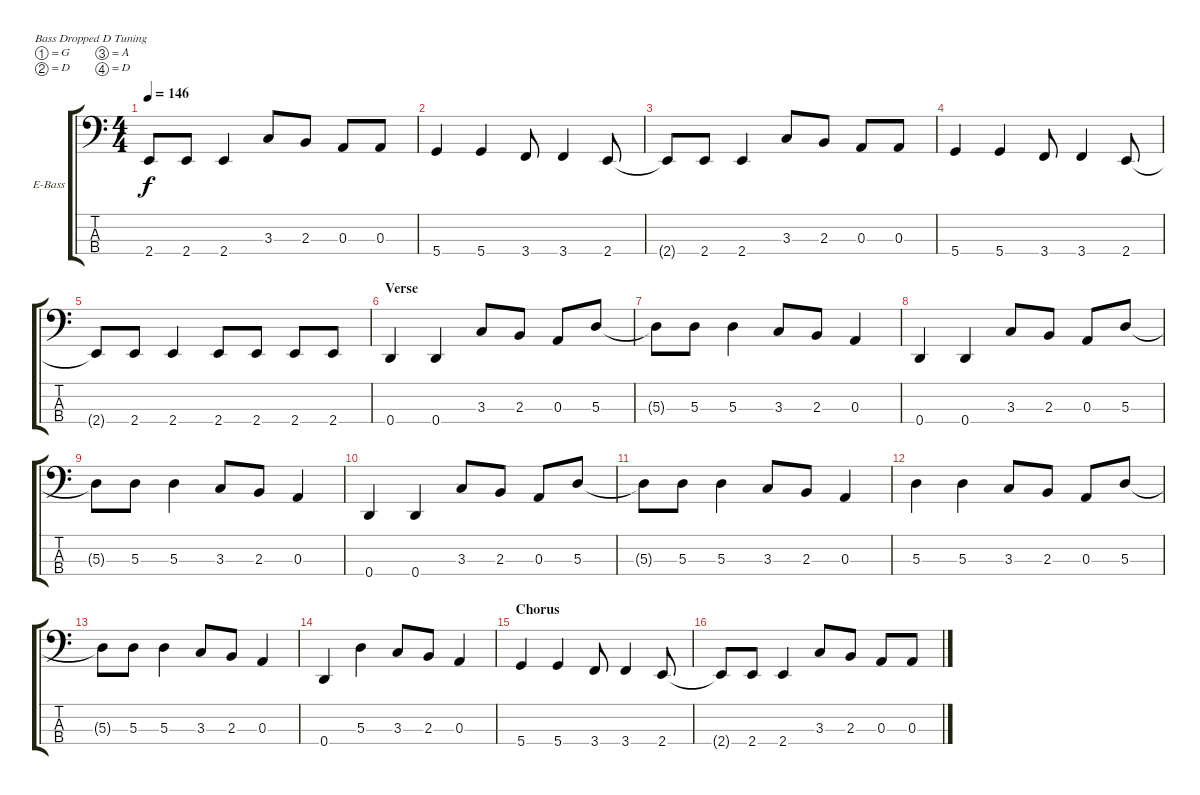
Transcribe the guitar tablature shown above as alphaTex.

\bracketExtendMode groupsimilarinstruments
\firstSystemTrackNameOrientation horizontal
\otherSystemsTrackNameOrientation horizontal
\track ("Krist Novoselic - Bass" "E-Bass") {instrument electricbasspick}
\staff {score tabs}
\tuning (G2 D2 A1 D1)
\ts (4 4)
\tempo 146
\clef f4
\ks c
2.4{t}.8{dy f} 2.4.8 2.4.4 3.3.8 2.3.8 0.3.8 0.3.8 |
5.4.4 5.4.4 3.4.8 3.4.4 2.4.8 |
2.4{t}.8 2.4.8 2.4.4 3.3.8 2.3.8 0.3.8 0.3.8 |
5.4.4 5.4.4 3.4.8 3.4.4 2.4.8 |
2.4{t}.8 2.4.8 2.4.4 2.4.8 2.4.8 2.4.8 2.4.8 |
\section ("" "Verse")
0.4.4 0.4.4 3.3.8 2.3.8 0.3.8 5.3.8 |
5.3{t}.8 5.3.8 5.3.4 3.3.8 2.3.8 0.3.4 |
0.4.4 0.4.4 3.3.8 2.3.8 0.3.8 5.3.8 |
5.3{t}.8 5.3.8 5.3.4 3.3.8 2.3.8 0.3.4 |
0.4.4 0.4.4 3.3.8 2.3.8 0.3.8 5.3.8 |
5.3{t}.8 5.3.8 5.3.4 3.3.8 2.3.8 0.3.4 |
5.3.4 5.3.4 3.3.8 2.3.8 0.3.8 5.3.8 |
5.3{t}.8 5.3.8 5.3.4 3.3.8 2.3.8 0.3.4 |
0.4.4 5.3.4 3.3.8 2.3.8 0.3.4 |
\section ("" "Chorus")
5.4.4 5.4.4 3.4.8 3.4.4 2.4.8 |
2.4{t}.8 2.4.8 2.4.4 3.3.8 2.3.8 0.3.8 0.3.8
